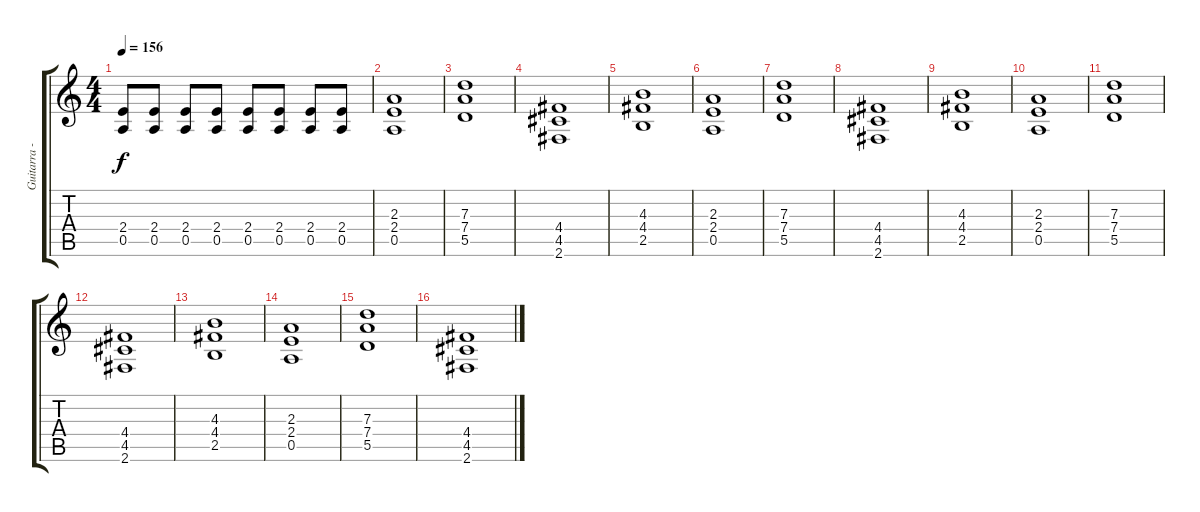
\track ("Guitarra - Zé Pedro" "Guitarra -") {instrument distortionguitar}
\staff {score tabs}
\tuning (E4 B3 G3 D3 A2 E2) {hide}
\ts (4 4)
\tempo 156
\clef g2
\ks c
(2.4 0.5).8{dy f} (2.4 0.5).8 (2.4 0.5).8 (2.4 0.5).8 (2.4 0.5).8 (2.4 0.5).8 (2.4 0.5).8 (2.4 0.5).8 |
(2.3 2.4 0.5).1 |
(7.3 7.4 5.5).1 |
(4.4 4.5 2.6).1 |
(4.3 4.4 2.5).1 |
(2.3 2.4 0.5).1 |
(7.3 7.4 5.5).1 |
(4.4 4.5 2.6).1 |
(4.3 4.4 2.5).1 |
(2.3 2.4 0.5).1 |
(7.3 7.4 5.5).1 |
(4.4 4.5 2.6).1 |
(4.3 4.4 2.5).1 |
(2.3 2.4 0.5).1 |
(7.3 7.4 5.5).1 |
(4.4 4.5 2.6).1
